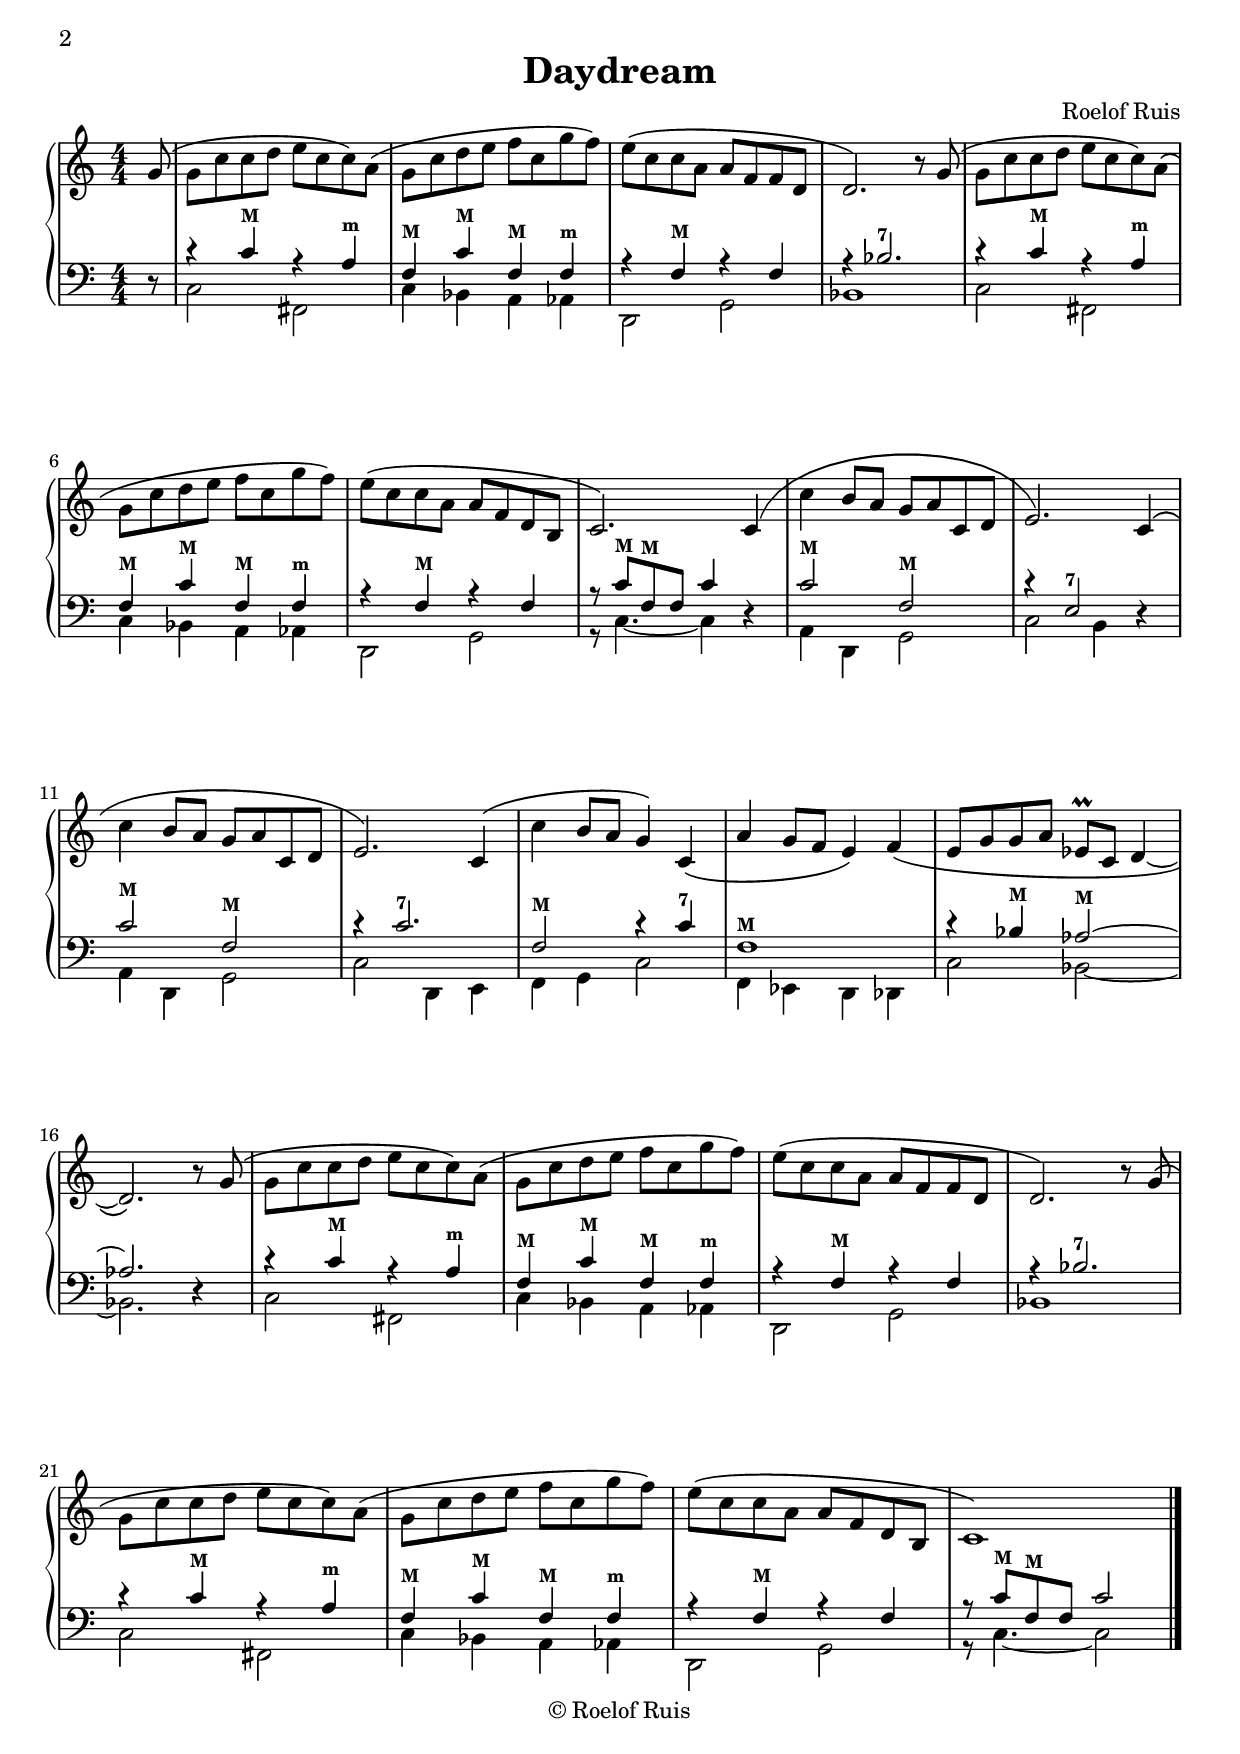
\version "2.20.0"

\version "2.20.0"

% ---- Bellows ----
out = ^\markup { \musicglyph #"accordion.pull" }
in = ^\markup { \musicglyph #"accordion.push" }

outsub = _\markup { \musicglyph #"accordion.pull" }
insub = _\markup { \musicglyph #"accordion.push" }

% ---- Basses ----
mj = ^\markup { \bold \magnify #0.8 { \roman M } }
mn = ^\markup { \bold \magnify #0.8 { \roman m } }
spt = ^\markup { \bold \magnify #0.8 { \roman 7 } }
vsp = ^\markup { \bold \magnify #0.8 { \roman v7 } }

bbass = _\markup {\box {\bold{BB}}}
sbass = _\markup {\box {\bold{SB}}}

% ---- Registers ----

eightva = \markup {\italic \translate #'(1.8 . 0) \raise #2 \magnify #0.8 {"8va"}}
loco    = \markup {\italic \translate #'(1.8 . 0) \raise #2 \magnify #0.8 {"loco"}}

dot = \markup {
  \musicglyph #"accordion.dot"
}

freebass = \markup {
  \musicglyph #"accordion.freebass"
}

discant = \markup {
  \musicglyph #"accordion.discant"
}

fbregz = ^\markup {
  \whiteout
  \combine
  \freebass
  \raise #0.5 \dot
}

fbrega = ^\markup {
  \whiteout
  \combine
  \freebass
  \raise #1.5 \dot
}

regz = ^\markup {
  \whiteout
  \combine
  \discant
  \raise #0.5 \dot
}

regez = ^\markup {
  \whiteout
  \combine
  \discant
    \combine
    \raise #0.5 \dot
    \eightva
}

rega = ^\markup {
  \whiteout
  \combine
  \discant
  \raise #1.5 \dot
}

regac = ^\markup {
  \whiteout
  \combine
  \discant
  \translate #'(-1 . 0) \raise #1.5 \dot
}

regzdba = ^\markup {
  \whiteout
  \combine
  \discant
  \combine
    \raise #0.5 \dot
    \combine
      \raise #1.5 \dot
      \translate #'(-1 . 0) \raise #1.5 \dot
}

regdbav = ^\markup {
  \whiteout
  \combine
  \discant
  \combine
    \raise #2.5 \dot
    \combine
      \raise #1.5 \dot
      \translate #'(-1 . 0) \raise #1.5 \dot
}

regav = ^\markup {
  \whiteout
  \combine
  \discant
  \combine
    \raise #2.5 \dot
    \raise #1.5 \dot
}

regdbaz = ^\markup {
  \whiteout
  \combine
  \discant
  \combine
    \raise #0.5 \dot
    \combine
      \raise #1.5 \dot
      \translate #'(-1 . 0) \raise #1.5 \dot
}

regdba = ^\markup {
  \whiteout
  \combine
  \discant
  \combine
    \raise #1.5 \dot
    \translate #'(-1 . 0) \raise #1.5 \dot
}

regza = ^\markup {
  \whiteout
  \combine
  \discant
  \combine
    \raise #0.5 \dot
    \raise #1.5 \dot
}

regeza = ^\markup {
  \whiteout
  \combine
  \discant
  \combine
    \raise #0.5 \dot
    \combine
      \raise #1.5 \dot
      \eightva
}

regzv = ^\markup {
  \whiteout
  \combine
  \discant
  \combine
    \raise #0.5 \dot
    \raise #2.5 \dot
}

regzav = ^\markup {
  \whiteout
  \combine
  \discant
  \combine
    \raise #2.5 \dot
    \combine
      \raise #1.5 \dot
      \raise #0.5 \dot
}

regezv = ^\markup {
  \whiteout
  \combine
  \discant
  \combine
    \raise #0.5 \dot
    \combine
      \raise #2.5 \dot
      \eightva
}

regzacv = ^\markup {
  \whiteout
  \combine
  \discant
  \combine
    \raise #2.5 \dot
    \combine
      \translate #'(-1 . 0) \raise #1.5 \dot
      \raise #0.5 \dot
}

regzacvl = ^\markup {
  \whiteout
  \combine
  \discant
  \combine
    \raise #2.5 \dot
    \combine
      \translate #'(-1 . 0) \raise #1.5 \dot
      \combine
        \raise # 0.5 \dot
        \loco
}

regzdbav = ^\markup {
  \whiteout
  \combine
  \discant
  \combine
    \raise #2.5 \dot
    \combine
      \raise #1.5 \dot
      \combine
      \translate #'(-1 . 0) \raise #1.5 \dot
      \raise #0.5 \dot
}









% ---- Other functionality ----

simile = \markup "simile"
subp = _\markup{ \italic sub \dynamic p }


options = {
  \numericTimeSignature
  \time 4/4
  \key c \major
}

staffRight = {
  \clef treble
  \options

  \relative c'' {
    \partial 8 g8\( |
    g8 c c d e c c\) a\( |
    g c d e f c g' f\) |
    e\( c c a a f f d |
    d2.\) r8 g8\( |
    g c c d e c c\) a\( |
    g c d e f c g' f\) |
    e\( c c a a f d b |
    c2.\) c4\( |
    c' b8 a g a c, d |
    e2.\) c4\( |
    c' b8 a g a c, d |
    e2.\) c4\( |
    c' b8 a g4\) c,\( |
    a' g8 f e4\) f\( |
    e8 g g a es\prall c d4~ |
    d2.\) r8 g\( |
    g8 c c d e c c\) a\( |
    g c d e f c g' f\) |
    e\( c c a a f f d |
    d2.\) r8 g8\( |
    g c c d e c c\) a\( |
    g c d e f c g' f\) |
    e\( c c a a f d b |
    c1\) |
    \bar "|."
  }
}

staffLeft = {
  \clef bass
  \options

  \partial 8 r8
  << { r4 c'\mj r4 a\mn } \\ { c2 fis, } >> |
  << { f4\mj c'\mj f\mj f\mn } \\ { c4 bes, a, as, } >> |
  << { r4 f\mj r f } \\ { d,2 g,2 } >> |
  << { r4 bes2.\spt } \\ { bes,1 } >> |
  << { r4 c'\mj r4 a\mn } \\ { c2 fis, } >> |
  << { f4\mj c'\mj f\mj f\mn } \\ { c4 bes, a, as, } >> |
  << { r4 f\mj r f } \\ { d,2 g,2 } >> |
  << { r8 c'\mj f\mj f c'4 s4 } \\ { r8 c4.~ c4 d4 \rest } >> |

  << { c'2\mj f\mj } \\ { a,4 d, g,2 } >> |
  << { r4 e2\spt s4 } \\ { c2 b,4 d4 \rest } >> |
  << { c'2\mj f\mj } \\ { a,4 d, g,2 } >> |
  << { r4 c'2.\spt  } \\ { c2 d,4 e, } >> |
  << { f2\mj r4 c'4\spt } \\ { f,4 g, c2 } >> |
  << { f1\mj } \\ { f,4 es, d, des, } >> |
  << { r4 bes4\mj as2\mj~ } \\ { c2 bes,2~ } >> |
  << { as2. } \\ { bes,2. d4 \rest } >> |
  
  << { r4 c'\mj r4 a\mn } \\ { c2 fis, } >> |
  << { f4\mj c'\mj f\mj f\mn } \\ { c4 bes, a, as, } >> |
  << { r4 f\mj r f } \\ { d,2 g,2 } >> |
  << { r4 bes2.\spt } \\ { bes,1 } >> |
  << { r4 c'\mj r4 a\mn } \\ { c2 fis, } >> |
  << { f4\mj c'\mj f\mj f\mn } \\ { c4 bes, a, as, } >> |
  << { r4 f\mj r f } \\ { d,2 g,2 } >> |
  << { r8 c'\mj f\mj f c'2 } \\ { r8 c4.~ c2 } >> |

  \bar "|."
}

dynamicsStaff = \new Dynamics {
  \time 4/4

  % add dynamics
}

\book {
  
  \header {
    title = "Daydream"
    composer = "Roelof Ruis"
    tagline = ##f
    instrumentName = "Accordion"
    year = "2022"
    description = "This piece is a tiny exploration of the possibilities of standard bass accompanyment to a single voice melody."
    info = "For Standard Bass - Difficulty: Medium"
    permission = "Licensed under the Creative Commons Attribution-NoDerivatives 4.0 International License."
    projecturl = "https://github.com/RoelofRuis/free-sheets"
    version = "September 2022"
  }

  \paper {
    max-systems-per-page = 5
    min-systems-per-page = 5
    ragged-last-bottom = ##t

    indent = 0.0
    print-all-headers = ##t
    
    bookTitleMarkup = \markup {
      \column {
        \vspace #3
        \fill-line { \fontsize #8 \fromproperty #'header:title }
        \vspace #2
        \fill-line { \fontsize #6 \italic \fromproperty #'header:composer }
        \vspace #.5
        \fill-line { \fontsize #2 \fromproperty #'header:year }
        \vspace #3
        \fill-line { \fontsize #4 \fromproperty #'header:instrumentName }
        \vspace #10
        \override #'(line-width . 55)
        \fontsize #1
        \justify-field #'header:description
        \vspace #1
        \fontsize #1
        \justify-field #'header:info
        \vspace #4
        \override #'(line-width . 55)
        \fontsize #1
        \justify-field #'header:permission
        \vspace #1
        \vspace #14
        \justify { \char ##x00A9 Roelof Ruis \concat { " - Version " \fromproperty #'header:version } }
        \typewriter { \fromproperty #'header:projecturl }
      }
    }
    
    oddFooterMarkup = \markup {
      \fill-line {
        \center-column {
          \on-the-fly #part-first-page ""
          \on-the-fly #not-first-page \line { \char ##x00A9 Roelof Ruis }
        }
      }
    }  
  }

  \score {
    \header {
      breakbefore = ##t
    }

    \new PianoStaff <<
      \new Staff = "right" \with {midiInstrument = "bright acoustic"} \staffRight
      \dynamicsStaff
      \new Staff = "left" \with {midiInstrument = "bright acoustic"} \staffLeft
    >>

    \layout {}
    
    \midi {}
  }
}
